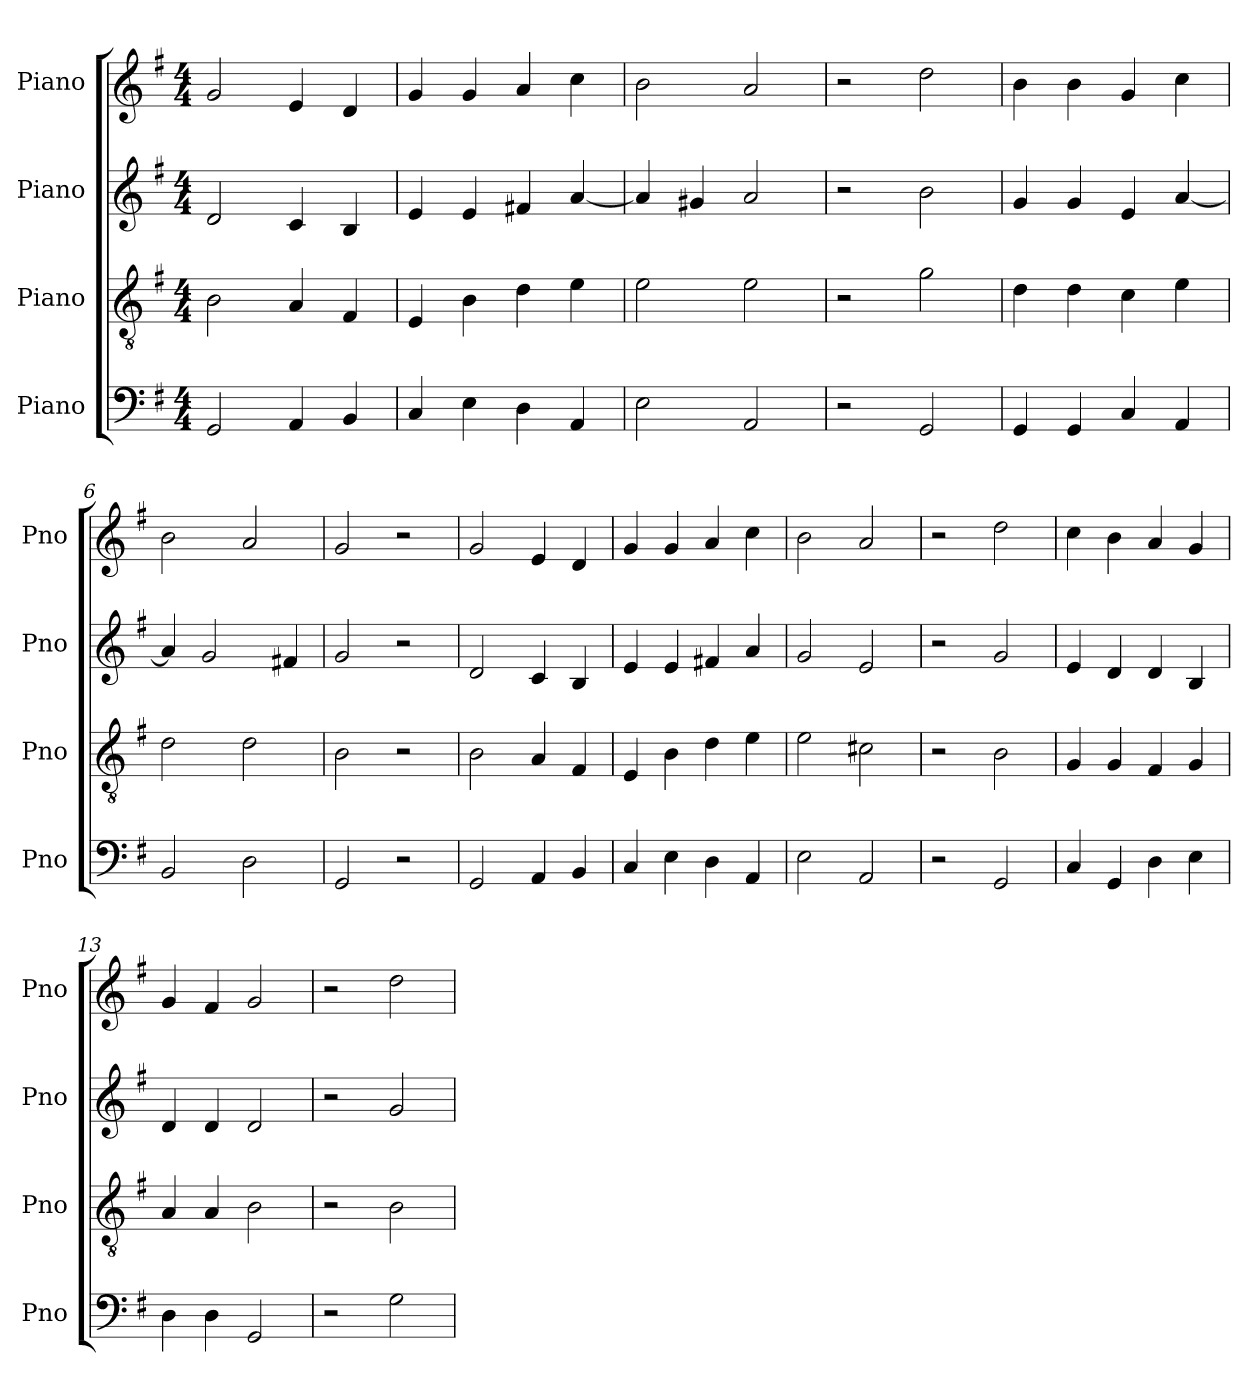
**kern	**kern	**kern	**kern
*part4	*part3	*part2	*part1
*staff4	*staff3	*staff2	*staff1
*I"Piano	*I"Piano	*I"Piano	*I"Piano
*I'Pno	*I'Pno	*I'Pno	*I'Pno
*clefF4	*clefGv2	*clefG2	*clefG2
*k[f#]	*k[f#]	*k[f#]	*k[f#]
*M4/4	*M4/4	*M4/4	*M4/4
=1	=1	=1	=1
2GG/	2B\	2d/	2g/
4AA/	4A/	4c/	4e/
4BB/	4F#/	4B/	4d/
=2	=2	=2	=2
4C/	4E/	4e/	4g/
4E\	4B\	4e/	4g/
4D\	4d\	4f#X/	4a/
4AA/	4e\	[4a/	4cc\
=3	=3	=3	=3
2E\	2e\	4a/]	2b\
.	.	4g#X/	.
2AA/	2e\	2a/	2a/
=4	=4	=4	=4
2r	2r	2r	2r
2GG/	2g\	2b\	2dd\
=5	=5	=5	=5
4GG/	4d\	4g/	4b\
4GG/	4d\	4g/	4b\
4C/	4c\	4e/	4g/
4AA/	4e\	[4a/	4cc\
=6	=6	=6	=6
2BB/	2d\	4a/]	2b\
.	.	2g/	.
2D\	2d\	.	2a/
.	.	4f#X/	.
=7	=7	=7	=7
2GG/	2B\	2g/	2g/
2r	2r	2r	2r
=8	=8	=8	=8
2GG/	2B\	2d/	2g/
4AA/	4A/	4c/	4e/
4BB/	4F#/	4B/	4d/
!!LO:LB:g=z
=9	=9	=9	=9
4C/	4E/	4e/	4g/
4E\	4B\	4e/	4g/
4D\	4d\	4f#X/	4a/
4AA/	4e\	4a/	4cc\
=10	=10	=10	=10
2E\	2e\	2g/	2b\
2AA/	2c#X\	2e/	2a/
=11	=11	=11	=11
2r	2r	2r	2r
2GG/	2B\	2g/	2dd\
=12	=12	=12	=12
4C/	4G/	4e/	4cc\
4GG/	4G/	4d/	4b\
4D\	4F#/	4d/	4a/
4E\	4G/	4B/	4g/
=13	=13	=13	=13
4D\	4A/	4d/	4g/
4D\	4A/	4d/	4f#/
2GG/	2B\	2d/	2g/
=14	=14	=14	=14
2r	2r	2r	2r
2G\	2B\	2g/	2dd\
=	=	=	=
*-	*-	*-	*-
